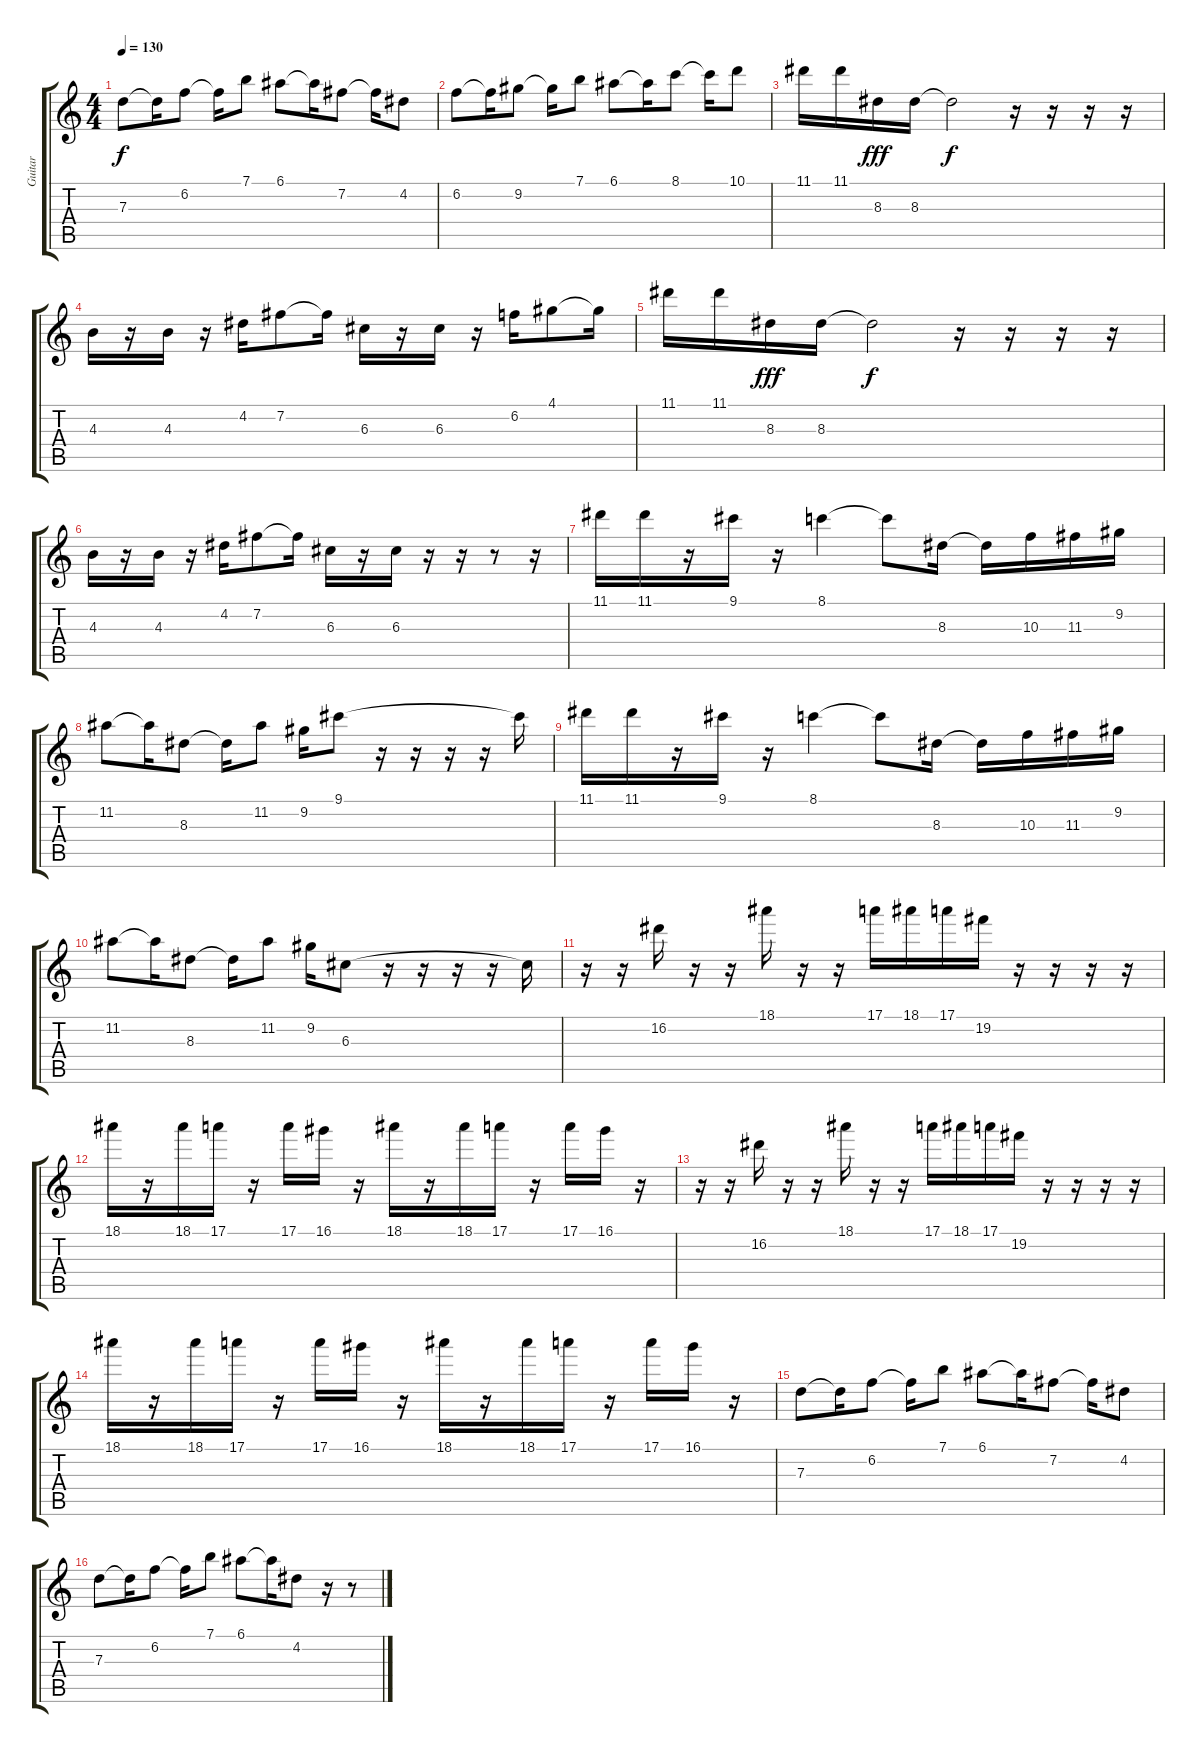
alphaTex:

\track ("Guitar" "Guitar") {instrument overdrivenguitar}
\staff {score tabs}
\tuning (E4 B3 G3 D3 A2 E2) {hide}
\ts (4 4)
\tempo 130
\clef g2
\ks c
7.3.8{dy f} 7.3{t}.16 6.2.8 6.2{t}.16 7.1.8 6.1.8 6.1{t}.16 7.2.8 7.2{t}.16 4.2.8 |
6.2.8 6.2{t}.16 9.2.8 9.2{t}.16 7.1.8 6.1.8 6.1{t}.16 8.1.8 8.1{t}.16 10.1.8 |
11.1.16 11.1.16 8.3.16{dy fff} 8.3.16 8.3{t}.2{dy f} r.16 r.16 r.16 r.16 |
4.3.16 r.16 4.3.16 r.16 4.2.16 7.2.8 7.2{t}.16 6.3.16 r.16 6.3.16 r.16 6.2.16 4.1.8 4.1{t}.16 |
11.1.16 11.1.16 8.3.16{dy fff} 8.3.16 8.3{t}.2{dy f} r.16 r.16 r.16 r.16 |
4.3.16 r.16 4.3.16 r.16 4.2.16 7.2.8 7.2{t}.16 6.3.16 r.16 6.3.16 r.16 r.16 r.8 r.16 |
11.1.16{balance 5} 11.1.16 r.16 9.1.16 r.16 8.1.4 8.1{t}.8 8.3.16 8.3{t}.16 10.3.16 11.3.16 9.2.16 |
11.2.8 11.2{t}.16 8.3.8 8.3{t}.16 11.2.8 9.2.16 9.1.8 r.16 r.16 r.16 r.16 9.1{t}.16 |
11.1.16 11.1.16 r.16 9.1.16 r.16 8.1.4 8.1{t}.8 8.3.16 8.3{t}.16 10.3.16 11.3.16 9.2.16 |
11.2.8 11.2{t}.16 8.3.8 8.3{t}.16 11.2.8 9.2.16 6.3.8 r.16 r.16 r.16 r.16 6.3{t}.16 |
r.16 r.16 16.2.16 r.16 r.16 18.1.16 r.16 r.16 17.1.16 18.1.16 17.1.16 19.2.16 r.16 r.16 r.16 r.16 |
18.1.16 r.16 18.1.16 17.1.16 r.16 17.1.16 16.1.16 r.16 18.1.16 r.16 18.1.16 17.1.16 r.16 17.1.16 16.1.16 r.16 |
r.16 r.16 16.2.16 r.16 r.16 18.1.16 r.16 r.16 17.1.16 18.1.16 17.1.16 19.2.16 r.16 r.16 r.16 r.16 |
18.1.16 r.16 18.1.16 17.1.16 r.16 17.1.16 16.1.16 r.16 18.1.16 r.16 18.1.16 17.1.16 r.16 17.1.16 16.1.16 r.16 |
7.3.8 7.3{t}.16 6.2.8 6.2{t}.16 7.1.8 6.1.8 6.1{t}.16 7.2.8 7.2{t}.16 4.2.8 |
7.3.8 7.3{t}.16 6.2.8 6.2{t}.16 7.1.8 6.1.8 6.1{t}.16 4.2.8 r.16 r.8
